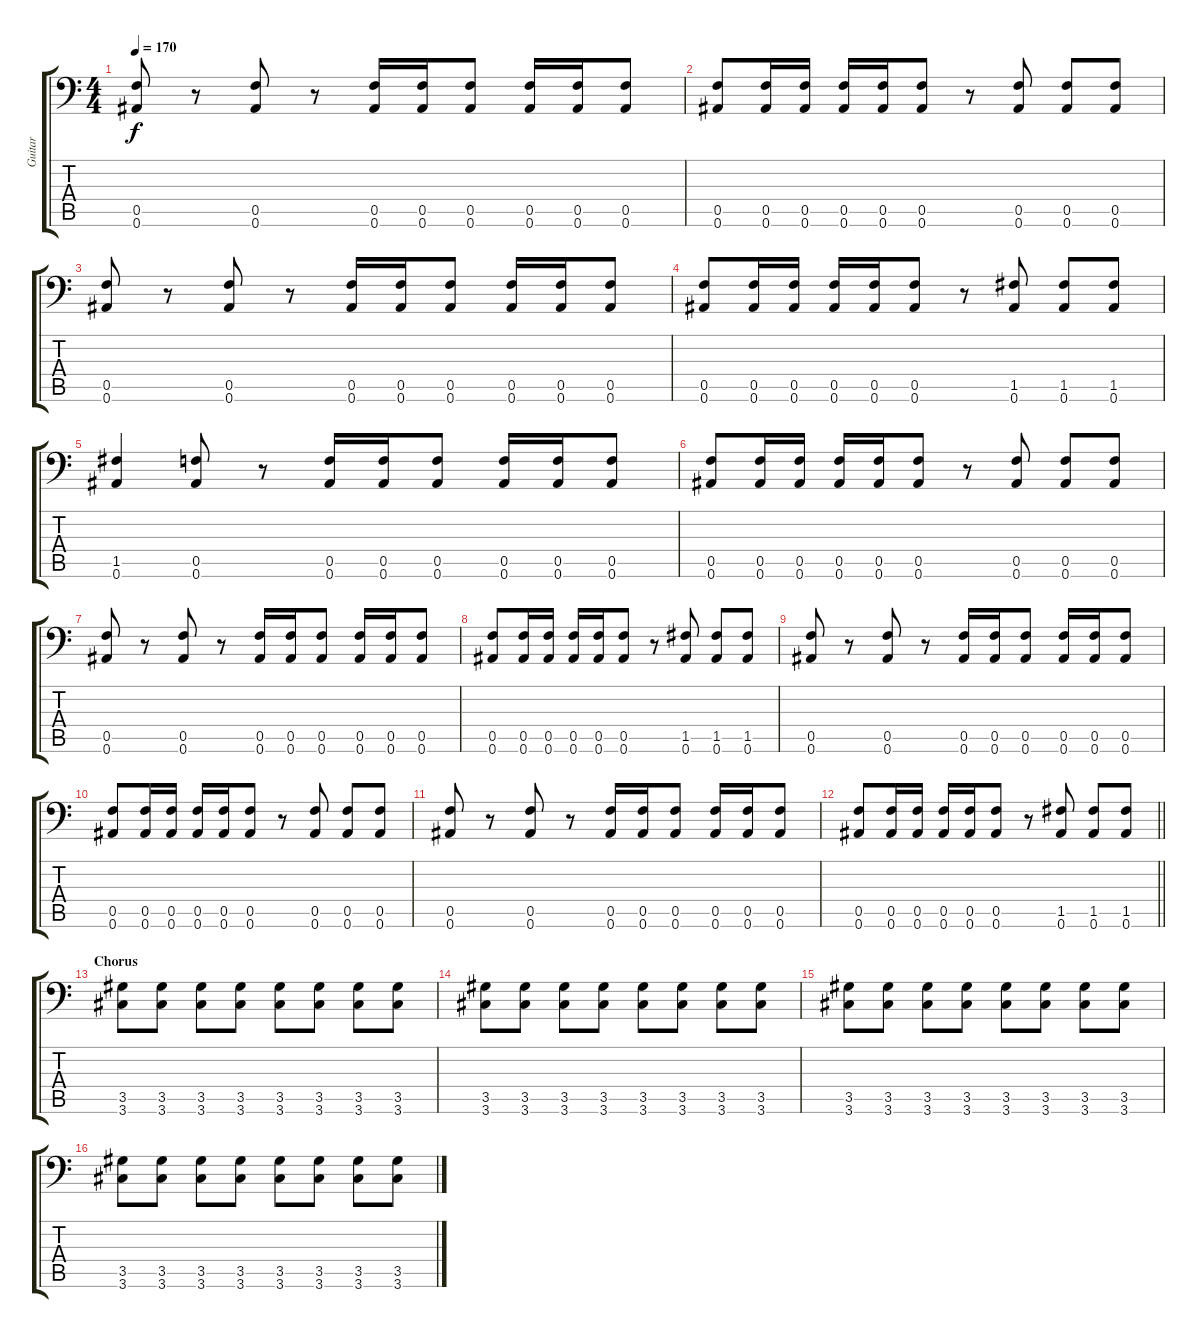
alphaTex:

\track ("Guitar" "Guitar") {instrument distortionguitar}
\staff {score tabs}
\tuning (C4 G3 Eb3 Bb2 F2 Bb1) {hide}
\ts (4 4)
\tempo 170
\clef f4
\ks c
(0.5 0.6).8{dy f} r.8 (0.5 0.6).8 r.8 (0.5 0.6).16 (0.5 0.6).16 (0.5 0.6).8 (0.5 0.6).16 (0.5 0.6).16 (0.5 0.6).8 |
(0.5 0.6).8 (0.5 0.6).16 (0.5 0.6).16 (0.5 0.6).16 (0.5 0.6).16 (0.5 0.6).8 r.8 (0.5 0.6).8 (0.5 0.6).8 (0.5 0.6).8 |
(0.5 0.6).8 r.8 (0.5 0.6).8 r.8 (0.5 0.6).16 (0.5 0.6).16 (0.5 0.6).8 (0.5 0.6).16 (0.5 0.6).16 (0.5 0.6).8 |
(0.5 0.6).8 (0.5 0.6).16 (0.5 0.6).16 (0.5 0.6).16 (0.5 0.6).16 (0.5 0.6).8 r.8 (1.5 0.6).8 (1.5 0.6).8 (1.5 0.6).8 |
(1.5 0.6).4 (0.5 0.6).8 r.8 (0.5 0.6).16 (0.5 0.6).16 (0.5 0.6).8 (0.5 0.6).16 (0.5 0.6).16 (0.5 0.6).8 |
(0.5 0.6).8 (0.5 0.6).16 (0.5 0.6).16 (0.5 0.6).16 (0.5 0.6).16 (0.5 0.6).8 r.8 (0.5 0.6).8 (0.5 0.6).8 (0.5 0.6).8 |
(0.5 0.6).8 r.8 (0.5 0.6).8 r.8 (0.5 0.6).16 (0.5 0.6).16 (0.5 0.6).8 (0.5 0.6).16 (0.5 0.6).16 (0.5 0.6).8 |
(0.5 0.6).8 (0.5 0.6).16 (0.5 0.6).16 (0.5 0.6).16 (0.5 0.6).16 (0.5 0.6).8 r.8 (1.5 0.6).8 (1.5 0.6).8 (1.5 0.6).8 |
(0.5 0.6).8 r.8 (0.5 0.6).8 r.8 (0.5 0.6).16 (0.5 0.6).16 (0.5 0.6).8 (0.5 0.6).16 (0.5 0.6).16 (0.5 0.6).8 |
(0.5 0.6).8 (0.5 0.6).16 (0.5 0.6).16 (0.5 0.6).16 (0.5 0.6).16 (0.5 0.6).8 r.8 (0.5 0.6).8 (0.5 0.6).8 (0.5 0.6).8 |
(0.5 0.6).8 r.8 (0.5 0.6).8 r.8 (0.5 0.6).16 (0.5 0.6).16 (0.5 0.6).8 (0.5 0.6).16 (0.5 0.6).16 (0.5 0.6).8 |
\barLineRight lightlight
(0.5 0.6).8 (0.5 0.6).16 (0.5 0.6).16 (0.5 0.6).16 (0.5 0.6).16 (0.5 0.6).8 r.8 (1.5 0.6).8 (1.5 0.6).8 (1.5 0.6).8 |
\section ("" "Chorus")
(3.5 3.6).8{volume 12 balance 16 instrument overdrivenguitar} (3.5 3.6).8 (3.5 3.6).8 (3.5 3.6).8 (3.5 3.6).8 (3.5 3.6).8 (3.5 3.6).8 (3.5 3.6).8 |
(3.5 3.6).8 (3.5 3.6).8 (3.5 3.6).8 (3.5 3.6).8 (3.5 3.6).8 (3.5 3.6).8 (3.5 3.6).8 (3.5 3.6).8 |
(3.5 3.6).8{volume 15 balance 16 instrument distortionguitar} (3.5 3.6).8 (3.5 3.6).8 (3.5 3.6).8 (3.5 3.6).8 (3.5 3.6).8 (3.5 3.6).8 (3.5 3.6).8 |
(3.5 3.6).8 (3.5 3.6).8 (3.5 3.6).8 (3.5 3.6).8 (3.5 3.6).8 (3.5 3.6).8 (3.5 3.6).8 (3.5 3.6).8
